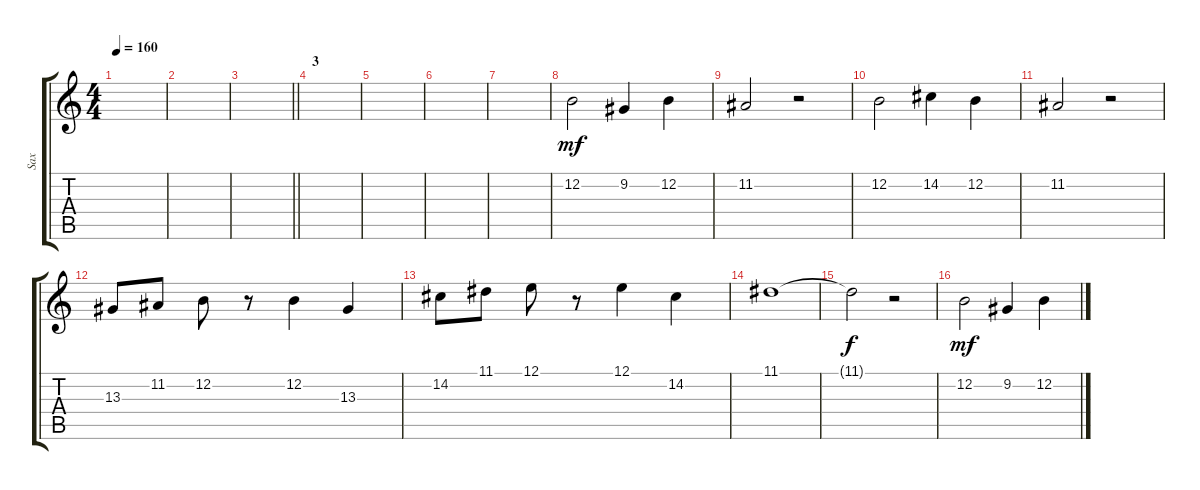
\track ("Sax" "Sax") {instrument altosax}
\staff {score tabs}
\tuning (E4 B3 G3 D3 A2 E2) {hide}
\ts (4 4)
\tempo 160
\clef g2
\ks c
|
|
\barLineRight lightlight
|
\section ("" "3")
|
|
|
|
12.2.2{dy mf balance 9} 9.2.4 12.2.4 |
11.2.2 r.2 |
12.2.2 14.2.4 12.2.4 |
11.2.2 r.2 |
13.3.8 11.2.8 12.2.8 r.8 12.2.4 13.3.4 |
14.2.8 11.1.8 12.1.8 r.8 12.1.4 14.2.4 |
11.1.1 |
11.1{t}.2{dy f} r.2 |
12.2.2{dy mf} 9.2.4 12.2.4
